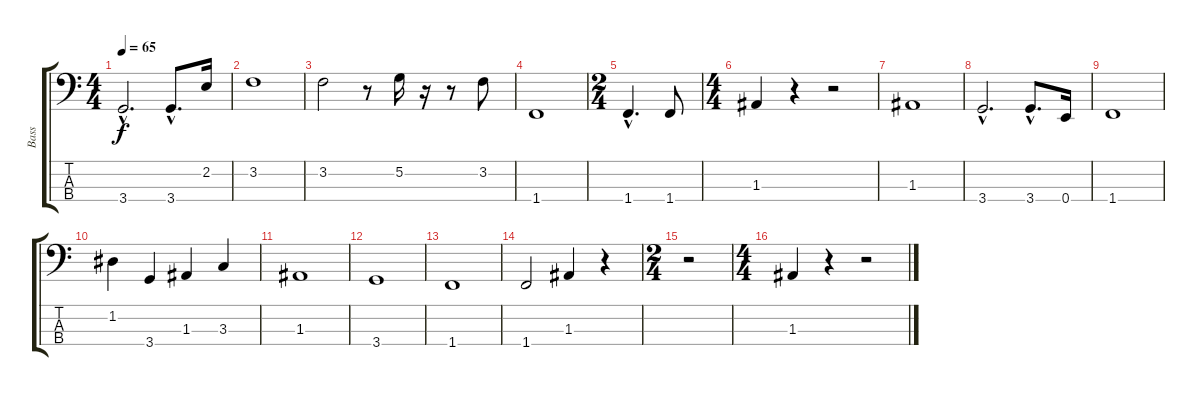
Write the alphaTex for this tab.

\track ("Bass" "Bass") {instrument electricbassfinger}
\staff {score tabs}
\tuning (G2 D2 A1 E1) {hide}
\ts (4 4)
\tempo 65
\clef f4
\ks c
3.4{hac}.2{d dy f} 3.4{hac}.8{d} 2.2.16 |
3.2.1 |
3.2.2 r.8 5.2.16 r.16 r.8 3.2.8 |
1.4.1 |
\ts (2 4)
1.4{hac}.4{d} 1.4.8 |
\ts (4 4)
1.3.4 r.4 r.2 |
1.3.1 |
3.4{hac}.2{d} 3.4{hac}.8{d} 0.4.16 |
1.4.1 |
1.2.4 3.4.4 1.3.4 3.3.4 |
1.3.1 |
3.4.1 |
1.4.1 |
1.4.2 1.3.4 r.4 |
\ts (2 4)
r.2 |
\ts (4 4)
1.3.4 r.4 r.2
